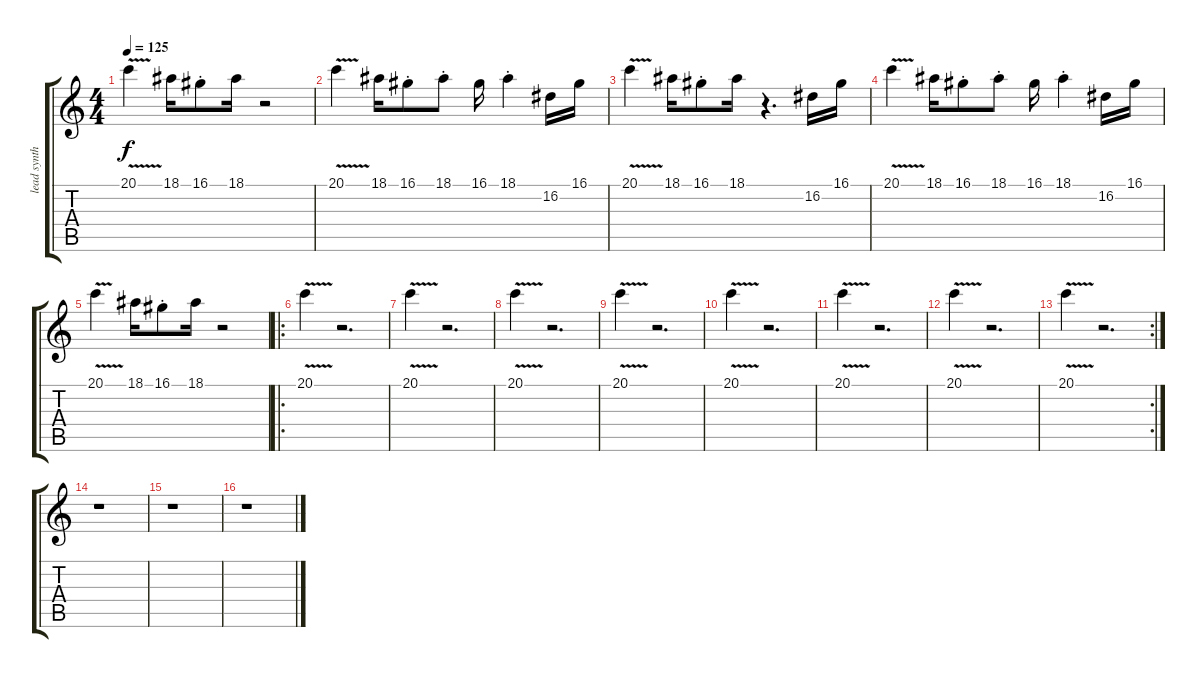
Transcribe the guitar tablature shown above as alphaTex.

\track ("lead synth" "lead synth") {instrument lead2sawtooth}
\staff {score tabs}
\tuning (E4 B3 G3 D3 A2 E2) {hide}
\ts (4 4)
\tempo 125
\clef g2
\ks c
20.1{v}.4{dy f} 18.1.16 16.1{st}.8 18.1.16 r.2 |
20.1{v}.4 18.1.16 16.1{st}.8 18.1{st}.8 16.1.16 18.1{st}.4 16.2.16 16.1.16 |
20.1{v}.4 18.1.16 16.1{st}.8 18.1.16 r.4{d} 16.2.16 16.1.16 |
20.1{v}.4 18.1.16 16.1{st}.8 18.1{st}.8 16.1.16 18.1{st}.4 16.2.16 16.1.16 |
20.1{v}.4 18.1.16 16.1{st}.8 18.1.16 r.2 |
\ro
20.1{v}.4 r.2{d} |
20.1{v}.4 r.2{d} |
20.1{v}.4 r.2{d} |
20.1{v}.4 r.2{d} |
20.1{v}.4 r.2{d} |
20.1{v}.4 r.2{d} |
20.1{v}.4 r.2{d} |
\rc 2
20.1{v}.4 r.2{d} |
r.1 |
r.1 |
r.1
